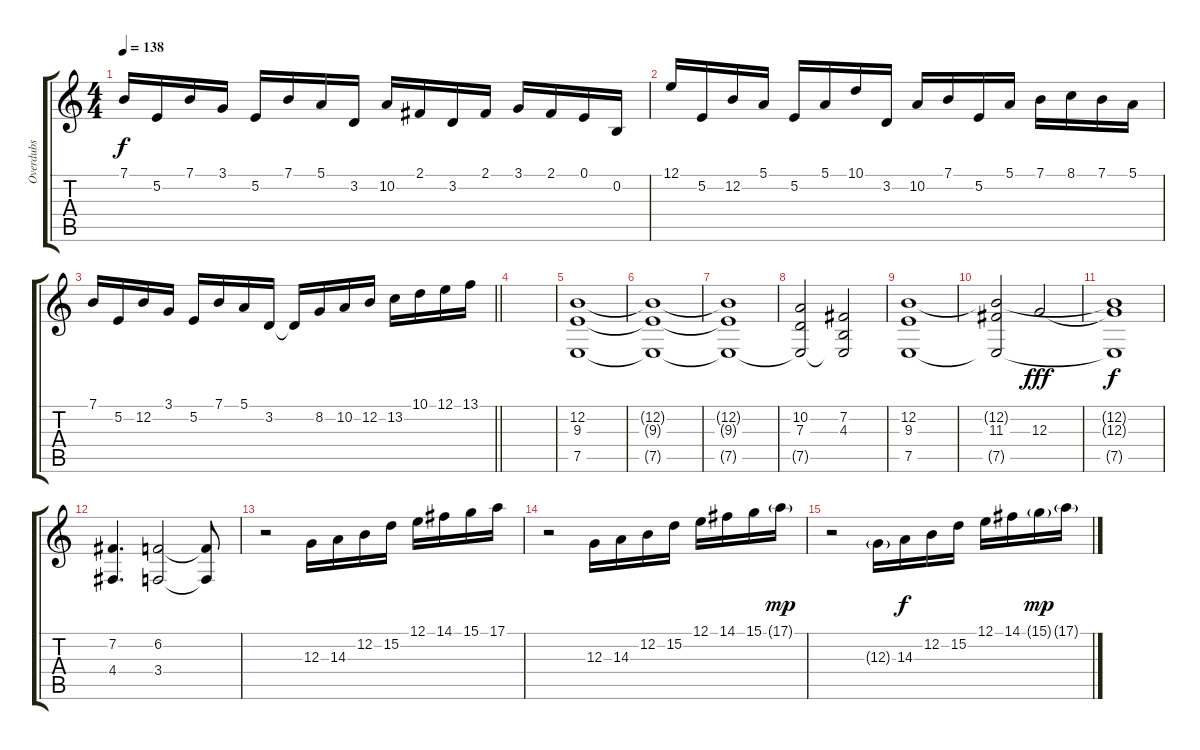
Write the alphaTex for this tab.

\track ("Overdubs" "Overdubs") {instrument pad2warm}
\staff {score tabs}
\tuning (E4 B3 G3 D3 A2 E2) {hide}
\ts (4 4)
\tempo 138
\clef g2
\ks c
7.1.16{dy f} 5.2.16 7.1.16 3.1.16 5.2.16 7.1.16 5.1.16 3.2.16 10.2.16 2.1.16 3.2.16 2.1.16 3.1.16 2.1.16 0.1.16 0.2.16 |
12.1.16 5.2.16 12.2.16 5.1.16 5.2.16 5.1.16 10.1.16 3.2.16 10.2.16 7.1.16 5.2.16 5.1.16 7.1.16 8.1.16 7.1.16 5.1.16 |
\barLineRight lightlight
7.1.16 5.2.16 12.2.16 3.1.16 5.2.16 7.1.16 5.1.16 3.2.16 3.2{t}.16 8.2.16 10.2.16 12.2.16 13.2.16 10.1.16 12.1.16 13.1.16 |
|
(12.2 9.3 7.5).1{instrument pad2warm} |
(12.2{t} 9.3{t} 7.5{t}).1 |
(12.2{t} 9.3{t} 7.5{t}).1 |
(10.2 7.3 7.5{t}).2 (7.2 4.3 7.5{t}).2 |
(12.2 9.3 7.5).1 |
(12.2{t} 11.3 7.5{t}).2 12.3.2{dy fff} |
(12.2{t} 12.3{t} 7.5{t}).1{dy f} |
(7.2 4.4).4{d} (6.2 3.4).2 (6.2{t} 3.4{t}).8 |
r.2{volume 10 instrument fx1rain} 12.3.16 14.3.16 12.2.16 15.2.16 12.1.16 14.1.16 15.1.16 17.1.16 |
r.2 12.3.16 14.3.16 12.2.16 15.2.16 12.1.16 14.1.16 15.1.16 17.1{g}.16{dy mp} |
r.2 12.3{g}.16 14.3.16{dy f} 12.2.16 15.2.16 12.1.16 14.1.16 15.1{g}.16{dy mp} 17.1{g}.16
